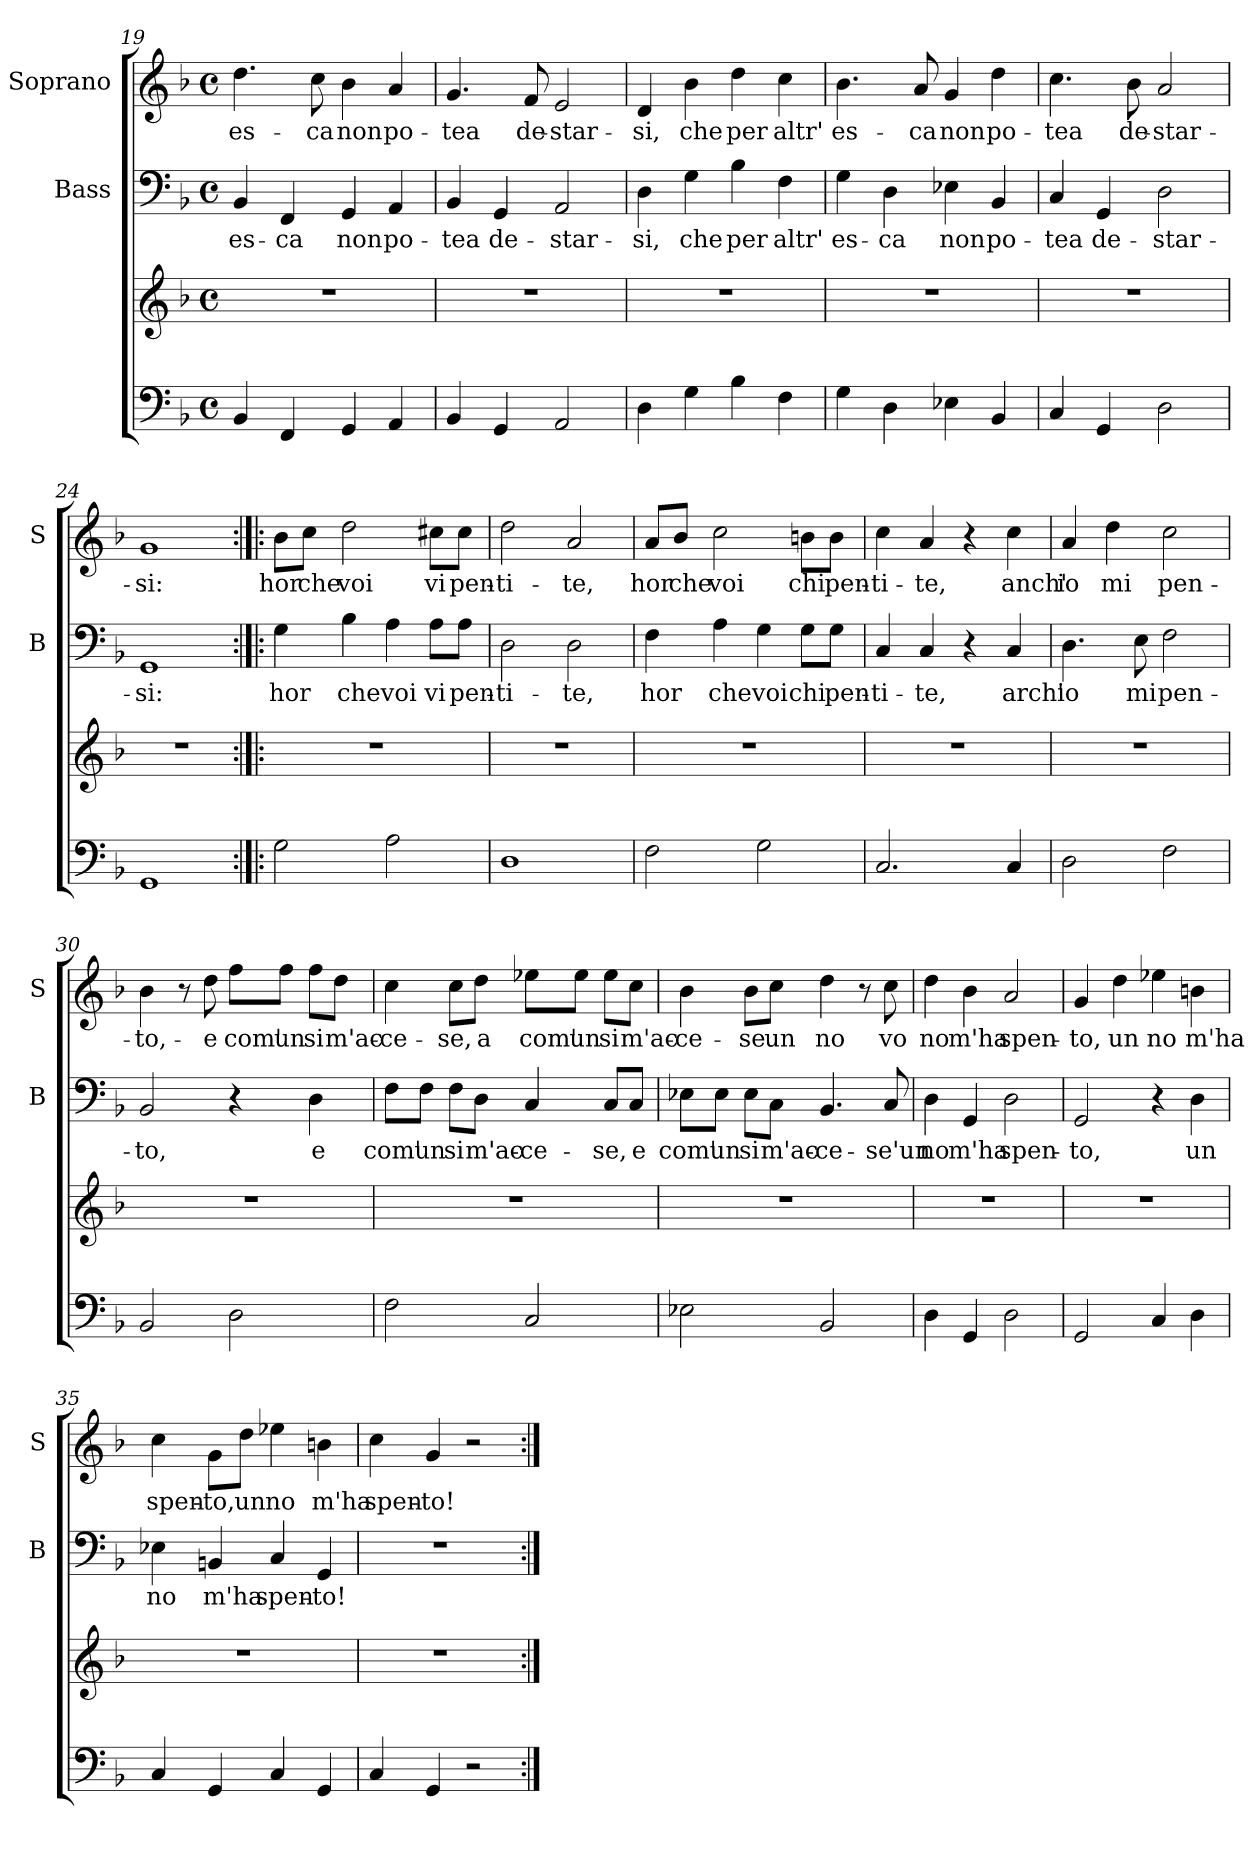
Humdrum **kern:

**kern	**kern	**kern	**text	**kern	**text
*part3	*part3	*part2	*part2	*part1	*part1
*staff4	*staff3	*staff2	*staff2	*staff1	*staff1
*	*	*I"Bass	*	*I"Soprano	*
*	*	*I'B	*	*I'S	*
!!LO:LB:g=z
*clefF4	*clefG2	*clefF4	*	*clefG2	*
*k[b-]	*k[b-]	*k[b-]	*	*k[b-]	*
*F:	*F:	*F:	*	*F:	*
*M4/4	*M4/4	*M4/4	*	*M4/4	*
*met(c)	*met(c)	*met(c)	*	*met(c)	*
=19	=19	=19	=19	=19	=19
!	!	!	!LO:LY:b	!	!LO:LY:b
4BB-/	1r	4BB-/	es-	4.dd\	es-
!	!	!	!LO:LY:b	!	!
4FF/	.	4FF/	-ca	.	.
!	!	!	!	!	!LO:LY:b
.	.	.	.	8cc\	-ca
!	!	!	!LO:LY:b	!	!LO:LY:b
4GG/	.	4GG/	non	4b-\	non
!	!	!	!LO:LY:b	!	!LO:LY:b
4AA/	.	4AA/	po-	4a/	po-
=20	=20	=20	=20	=20	=20
!	!	!	!LO:LY:b	!	!LO:LY:b
4BB-/	1r	4BB-/	-tea	4.g/	-tea
!	!	!	!LO:LY:b	!	!
4GG/	.	4GG/	de-	.	.
!	!	!	!	!	!LO:LY:b
.	.	.	.	8f/	de-
!	!	!	!LO:LY:b	!	!LO:LY:b
2AA/	.	2AA/	-star-	2e/	-star-
=21	=21	=21	=21	=21	=21
!	!	!	!LO:LY:b	!	!LO:LY:b
4D\	1r	4D\	-si,	4d/	-si,
!	!	!	!LO:LY:b	!	!LO:LY:b
4G\	.	4G\	che	4b-\	che
!	!	!	!LO:LY:b	!	!LO:LY:b
4B-\	.	4B-\	per	4dd\	per
!	!	!	!LO:LY:b	!	!LO:LY:b
4F\	.	4F\	altr'	4cc\	altr'
=22	=22	=22	=22	=22	=22
!	!	!	!LO:LY:b	!	!LO:LY:b
4G\	1r	4G\	es-	4.b-\	es-
!	!	!	!LO:LY:b	!	!
4D\	.	4D\	-ca	.	.
!	!	!	!	!	!LO:LY:b
.	.	.	.	8a/	-ca
!	!	!	!LO:LY:b	!	!LO:LY:b
4E-X\	.	4E-X\	non	4g/	non
!	!	!	!LO:LY:b	!	!LO:LY:b
4BB-/	.	4BB-/	po-	4dd\	po-
=23	=23	=23	=23	=23	=23
!	!	!	!LO:LY:b	!	!LO:LY:b
4C/	1r	4C/	-tea	4.cc\	-tea
!	!	!	!LO:LY:b	!	!
4GG/	.	4GG/	de-	.	.
!	!	!	!	!	!LO:LY:b
.	.	.	.	8b-\	de-
!	!	!	!LO:LY:b	!	!LO:LY:b
2D\	.	2D\	-star-	2a/	-star-
!!LO:LB:g=z
=24	=24	=24	=24	=24	=24
!	!	!	!LO:LY:b	!	!LO:LY:b
1GG	1r	1GG	-si:	1g	-si:
=25:|!|:	=25:|!|:	=25:|!|:	=25:|!|:	=25:|!|:	=25:|!|:
!	!	!	!LO:LY:b	!	!LO:LY:b
2G\	1r	4G\	hor	8b-\L	hor
!	!	!	!	!	!LO:LY:b
.	.	.	.	8cc\J	che
!	!	!	!LO:LY:b	!	!LO:LY:b
.	.	4B-\	che	2dd\	voi
!	!	!	!LO:LY:b	!	!
2A\	.	4A\	voi	.	.
!	!	!	!LO:LY:b	!	!LO:LY:b
.	.	8A\L	vi	8cc#X\L	vi
!	!	!	!LO:LY:b	!	!LO:LY:b
.	.	8A\J	pen-	8cc#\J	pen-
=26	=26	=26	=26	=26	=26
!	!	!	!LO:LY:b	!	!LO:LY:b
1D	1r	2D\	-ti-	2dd\	-ti-
!	!	!	!LO:LY:b	!	!LO:LY:b
.	.	2D\	-te,	2a/	-te,
=27	=27	=27	=27	=27	=27
!	!	!	!LO:LY:b	!	!LO:LY:b
2F\	1r	4F\	hor	8a/L	hor
!	!	!	!	!	!LO:LY:b
.	.	.	.	8b-/J	che
!	!	!	!LO:LY:b	!	!LO:LY:b
.	.	4A\	che	2cc\	voi
!	!	!	!LO:LY:b	!	!
2G\	.	4G\	voi	.	.
!	!	!	!LO:LY:b	!	!LO:LY:b
.	.	8G\L	chi	8bn\L	chi
!	!	!	!LO:LY:b	!	!LO:LY:b
.	.	8G\J	pen-	8b\J	pen-
=28	=28	=28	=28	=28	=28
!	!	!	!LO:LY:b	!	!LO:LY:b
2.C/	1r	4C/	-ti-	4cc\	-ti-
!	!	!	!LO:LY:b	!	!LO:LY:b
.	.	4C/	-te,	4a/	-te,
.	.	4r	.	4r	.
!	!	!	!LO:LY:b	!	!LO:LY:b
4C/	.	4C/	arch'	4cc\	anch'
!!LO:PB:g=z
=29	=29	=29	=29	=29	=29
!	!	!	!LO:LY:b	!	!LO:LY:b
2D\	1r	4.D\	io	4a/	io
!	!	!	!	!	!LO:LY:b
.	.	.	.	4dd\	mi
!	!	!	!LO:LY:b	!	!
.	.	8E\	mi	.	.
!	!	!	!LO:LY:b	!	!LO:LY:b
2F\	.	2F\	pen-	2cc\	pen-
=30	=30	=30	=30	=30	=30
!	!	!	!LO:LY:b	!	!LO:LY:b
2BB-/	1r	2BB-/	-to,	4b-\	-to,-
.	.	.	.	8r	.
!	!	!	!	!	!LO:LY:b
.	.	.	.	8dd\	-e
!	!	!	!	!	!LO:LY:b
2D\	.	4r	.	8ff\L	com'
!	!	!	!	!	!LO:LY:b
.	.	.	.	8ff\J	un
!	!	!	!LO:LY:b	!	!LO:LY:b
.	.	4D\	e	8ff\L	si
!	!	!	!	!	!LO:LY:b
.	.	.	.	8dd\J	m'ac-
=31	=31	=31	=31	=31	=31
!	!	!	!LO:LY:b	!	!LO:LY:b
2F\	1r	8F\L	com'	4cc\	-ce-
!	!	!	!LO:LY:b	!	!
.	.	8F\J	un	.	.
!	!	!	!LO:LY:b	!	!LO:LY:b
.	.	8F\L	si	8cc\L	-se,
!	!	!	!LO:LY:b	!	!LO:LY:b
.	.	8D\J	m'ac-	8dd\J	a
!	!	!	!LO:LY:b	!	!LO:LY:b
2C/	.	4C/	-ce-	8ee-X\L	com'
!	!	!	!	!	!LO:LY:b
.	.	.	.	8ee-\J	un
!	!	!	!LO:LY:b	!	!LO:LY:b
.	.	8C/L	-se,	8ee-\L	si
!	!	!	!LO:LY:b	!	!LO:LY:b
.	.	8C/J	e	8cc\J	m'ac-
=32	=32	=32	=32	=32	=32
!	!	!	!LO:LY:b	!	!LO:LY:b
2E-X\	1r	8E-X\L	com'	4b-\	-ce-
!	!	!	!LO:LY:b	!	!
.	.	8E-\J	un	.	.
!	!	!	!LO:LY:b	!	!LO:LY:b
.	.	8E-\L	si	8b-\L	-se
!	!	!	!LO:LY:b	!	!LO:LY:b
.	.	8C\J	m'ac-	8cc\J	un
!	!	!	!LO:LY:b	!	!LO:LY:b
2BB-/	.	4.BB-/	-ce-	4dd\	no
.	.	.	.	8r	.
!	!	!	!LO:LY:b	!	!LO:LY:b
.	.	8C/	-se'un	8cc\	vo
!!LO:LB:g=z
=33	=33	=33	=33	=33	=33
!	!	!	!LO:LY:b	!	!LO:LY:b
4D\	1r	4D\	no	4dd\	no
!	!	!	!LO:LY:b	!	!LO:LY:b
4GG/	.	4GG/	m'ha	4b-\	m'ha
!	!	!	!LO:LY:b	!	!LO:LY:b
2D\	.	2D\	spen-	2a/	spen-
=34	=34	=34	=34	=34	=34
!	!	!	!LO:LY:b	!	!LO:LY:b
2GG/	1r	2GG/	-to,	4g/	-to,
!	!	!	!	!	!LO:LY:b
.	.	.	.	4dd\	un
!	!	!	!	!	!LO:LY:b
4C/	.	4r	.	4ee-X\	no
!	!	!	!LO:LY:b	!	!LO:LY:b
4D\	.	4D\	un	4bn\	m'ha
=35	=35	=35	=35	=35	=35
!	!	!	!LO:LY:b	!	!LO:LY:b
4C/	1r	4E-X\	no	4cc\	spen-
!	!	!	!LO:LY:b	!	!LO:LY:b
4GG/	.	4BBn/	m'ha	8g\L	-to,
!	!	!	!	!	!LO:LY:b
.	.	.	.	8dd\J	un
!	!	!	!LO:LY:b	!	!LO:LY:b
4C/	.	4C/	spen-	4ee-X\	no
!	!	!	!LO:LY:b	!	!LO:LY:b
4GG/	.	4GG/	-to!	4bn\	m'ha
=36	=36	=36	=36	=36	=36
!	!	!	!	!	!LO:LY:b
4C/	1r	1r	.	4cc\	spen-
!	!	!	!	!	!LO:LY:b
4GG/	.	.	.	4g/	-to!
2r	.	.	.	2r	.
=:|!	=:|!	=:|!	=:|!	=:|!	=:|!
*-	*-	*-	*-	*-	*-
